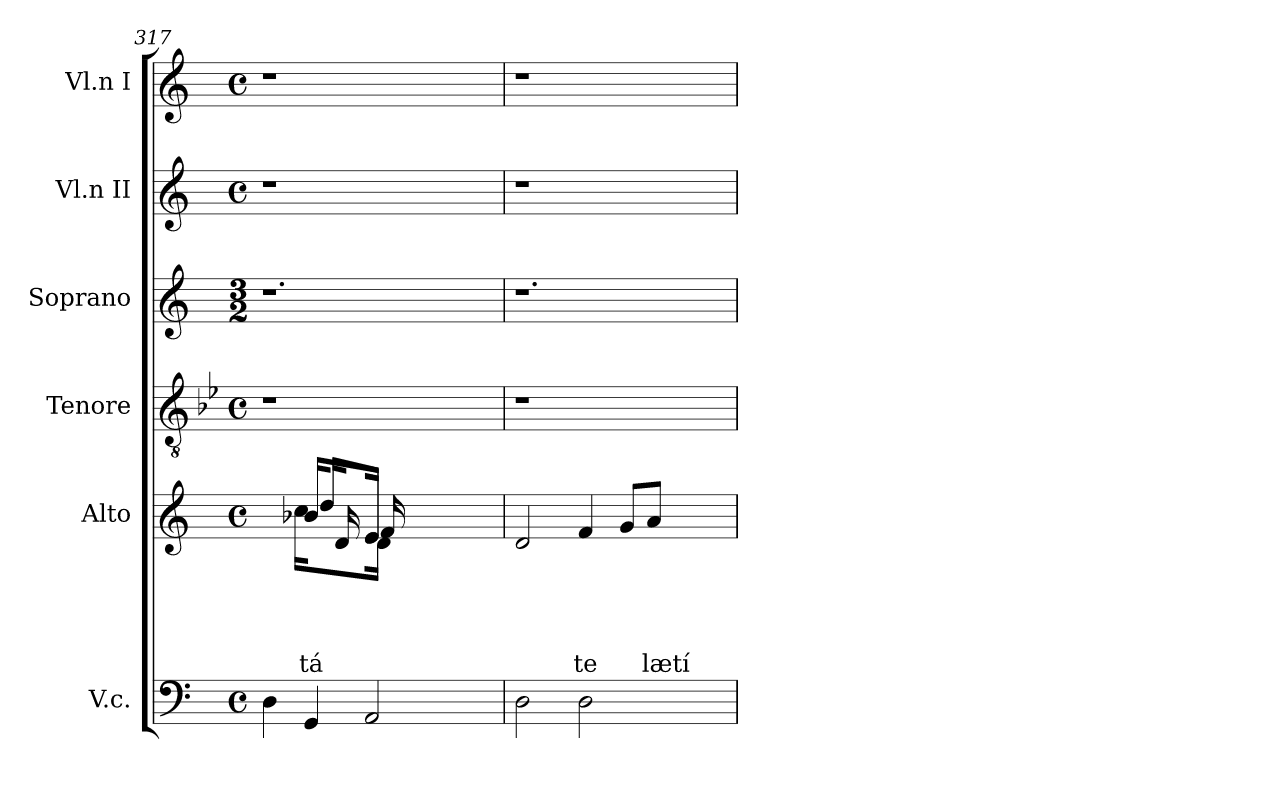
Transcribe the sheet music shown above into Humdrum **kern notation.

**kern	**kern	**text	**text	**text	**text	**kern	**kern	**kern	**kern
*part6	*part5	*part5	*part5	*part5	*part5	*part4	*part3	*part2	*part1
*staff6	*staff5	*staff5	*staff5	*staff5	*staff5	*staff4	*staff3	*staff2	*staff1
*I"V.c.	*I"Alto	*	*	*	*	*I"Tenore	*I"Soprano	*I"Vl.n II	*I"Vl.n I
*I'V.c.	*I'Alto	*	*	*	*	*I'Tenore	*I'Soprano	*I'Vl.n II	*I'Vl.n I
*clefF4	*clefG2	*	*	*	*	*clefGv2	*clefG2	*clefG2	*clefG2
*k[]	*k[]	*	*	*	*	*k[b-e-]	*k[]	*k[]	*k[]
*C:	*C:	*	*	*	*	*B-:	*C:	*C:	*C:
*M4/4	*M4/4	*	*	*	*	*M4/4	*M3/2	*M4/4	*M4/4
*met(c)	*met(c)	*	*	*	*	*met(c)	*	*met(c)	*met(c)
=317	=317	=317	=317	=317	=317	=317	=317	=317	=317
*	*^	*	*	*	*	*	*	*	*
*	*	*^	*	*	*	*	*	*	*	*
*	*	*	*^	*	*	*	*	*	*	*	*
4D\	4ryy	4ryy	4ryy	4ryy	.	.	.	.	1r	1.r	1r	1r
!	!	!	!	!	!	!	!	!LO:LY:b	!	!	!	!
!	!	!	!	!	!	!	!	!LO:LY:b	!	!	!	!
4GG/	(<16b-X/LL	16cc\LL	16dd/LL)	16d/	.	.	.	tá	.	.	.	.
.	8.ryy	8.ryy	8.ryy	8.ryy	.	.	.	.	.	.	.	.
2AA/	16e/JJ	16d\JJ	16e/JJ	16f/	.	.	.	.	.	.	.	.
.	2...ryy	2...ryy	2...ryy	2...ryy	.	.	.	.	.	.	.	.
2ryy	.	.	.	.	.	.	.	.	2ryy	.	2ryy	2ryy
*	*v	*v	*v	*v	*	*	*	*	*	*	*	*
=318	=318	=318	=318	=318	=318	=318	=318	=318	=318
2D\	2d/	.	.	.	.	1r	1.r	1r	1r
!	!	!	!	!	!LO:LY:b	!	!	!	!
2D\	4f/	.	.	.	te	.	.	.	.
.	8g/L	.	.	.	.	.	.	.	.
!	!	!	!	!	!LO:LY:b	!	!	!	!
.	8a/J	.	.	.	lætí	.	.	.	.
2ryy	2ryy	.	.	.	.	2ryy	.	2ryy	2ryy
=	=	=	=	=	=	=	=	=	=
*-	*-	*-	*-	*-	*-	*-	*-	*-	*-
